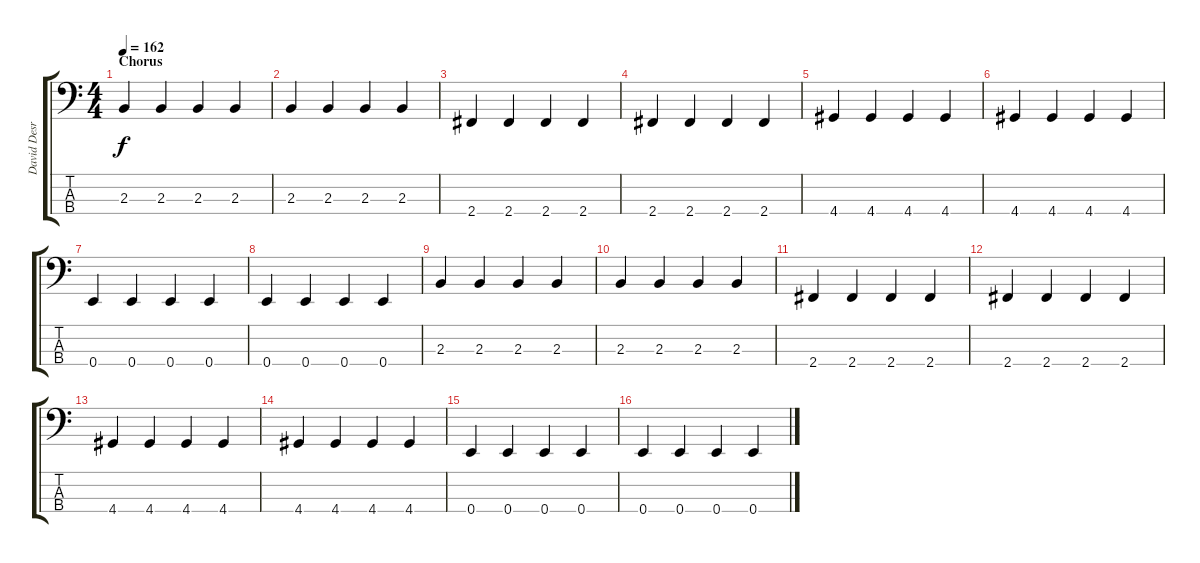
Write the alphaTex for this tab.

\track ("David Desrosiers" "David Desr") {instrument electricbassfinger}
\staff {score tabs}
\tuning (G2 D2 A1 E1) {hide}
\ts (4 4)
\section ("" "Chorus")
\tempo 162
\clef f4
\ks c
2.3.4{dy f} 2.3.4 2.3.4 2.3.4 |
2.3.4 2.3.4 2.3.4 2.3.4 |
2.4.4 2.4.4 2.4.4 2.4.4 |
2.4.4 2.4.4 2.4.4 2.4.4 |
4.4.4 4.4.4 4.4.4 4.4.4 |
4.4.4 4.4.4 4.4.4 4.4.4 |
0.4.4 0.4.4 0.4.4 0.4.4 |
0.4.4 0.4.4 0.4.4 0.4.4 |
2.3.4 2.3.4 2.3.4 2.3.4 |
2.3.4 2.3.4 2.3.4 2.3.4 |
2.4.4 2.4.4 2.4.4 2.4.4 |
2.4.4 2.4.4 2.4.4 2.4.4 |
4.4.4 4.4.4 4.4.4 4.4.4 |
4.4.4 4.4.4 4.4.4 4.4.4 |
0.4.4 0.4.4 0.4.4 0.4.4 |
0.4.4 0.4.4 0.4.4 0.4.4
